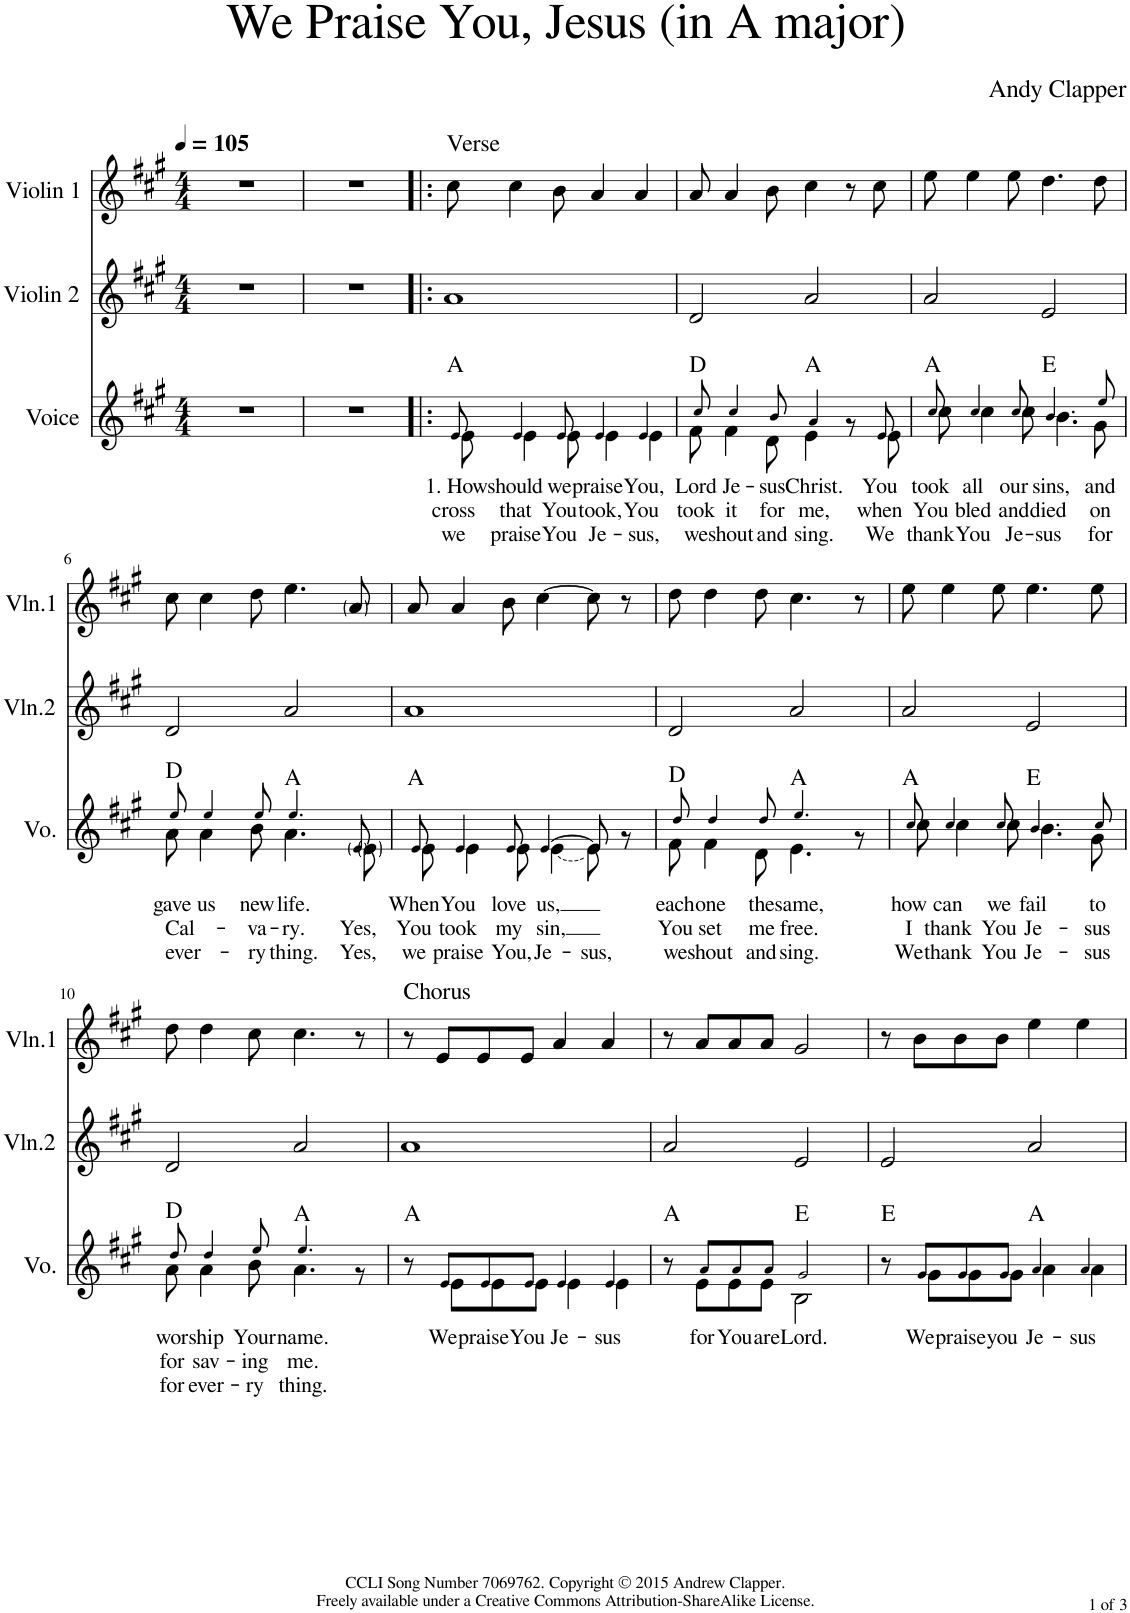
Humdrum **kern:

**kern	**text	**text	**text	**harte	**kern	**kern
*part3	*part3	*part3	*part3	*part3	*part2	*part1
*staff3	*staff3	*staff3	*staff3	*	*staff2	*staff1
*I"Voice	*	*	*	*	*I"Violin 2	*I"Violin 1
*I'Vo.	*	*	*	*	*I'Vln.2	*I'Vln.1
*clefG2	*	*	*	*	*clefG2	*clefG2
*k[f#c#g#]	*	*	*	*	*k[f#c#g#]	*k[f#c#g#]
*M4/4	*	*	*	*	*M4/4	*M4/4
*MM105	*	*	*	*	*MM105	*MM105
=1	=1	=1	=1	=1	=1	=1
1r	.	.	.	.	1r	1r
=2	=2	=2	=2	=2	=2	=2
1r	.	.	.	.	1r	1r
=3!|:	=3!|:	=3!|:	=3!|:	=3!|:	=3!|:	=3!|:
!	!	!	!	!	!	!LO:TX:a:t=Verse
!	!LO:LY:b	!LO:LY:b	!LO:LY:b	!	!	!
*^	*	*	*	*	*	*
8e!/	8e\	1. How	cross	we	A:maj	1a	8cc#\
!	!	!LO:LY:b	!LO:LY:b	!LO:LY:b	!	!	!
4e!/	4e\	should	that	praise	.	.	4cc#\
!	!	!LO:LY:b	!LO:LY:b	!LO:LY:b	!	!	!
8e!/	8e\	we	You	You	.	.	8b\
!	!	!LO:LY:b	!LO:LY:b	!LO:LY:b	!	!	!
4e!/	4e\	praise	took,	Je-	.	.	4a/
!	!	!LO:LY:b	!LO:LY:b	!LO:LY:b	!	!	!
4e!/	4e\	You,	You	-sus,	.	.	4a/
=4	=4	=4	=4	=4	=4	=4	=4
!	!	!LO:LY:b	!LO:LY:b	!LO:LY:b	!	!	!
8cc#!/	8f#\	Lord	took	we	D:maj	2d/	8a/
!	!	!LO:LY:b	!LO:LY:b	!LO:LY:b	!	!	!
4cc#!/	4f#\	Je-	it	shout	.	.	4a/
!	!	!LO:LY:b	!LO:LY:b	!LO:LY:b	!	!	!
8b!/	8d\	-sus	for	and	.	.	8b\
!	!	!LO:LY:b	!LO:LY:b	!LO:LY:b	!	!	!
4a!/	4e\	Christ.	me,	sing.	A:maj	2a/	4cc#\
8ryy	8r	.	.	.	.	.	8r
!	!	!LO:LY:b	!LO:LY:b	!LO:LY:b	!	!	!
8e!/	8e\	You	when	We	.	.	8cc#\
=5	=5	=5	=5	=5	=5	=5	=5
!	!	!LO:LY:b	!LO:LY:b	!LO:LY:b	!	!	!
8cc#!/	8cc#\	took	You	thank	A:maj	2a/	8ee\
!	!	!LO:LY:b	!LO:LY:b	!LO:LY:b	!	!	!
4cc#!/	4cc#\	all	bled	You	.	.	4ee\
!	!	!LO:LY:b	!LO:LY:b	!LO:LY:b	!	!	!
8cc#!/	8cc#\	our	and	Je-	.	.	8ee\
!	!	!LO:LY:b	!LO:LY:b	!LO:LY:b	!	!	!
4.b!/	4.b\	sins,	died	-sus	E:maj	2e/	4.dd\
!	!	!LO:LY:b	!LO:LY:b	!LO:LY:b	!	!	!
8ee!/	8g#\	and	on	for	.	.	8dd\
!!LO:LB:g=z
=6	=6	=6	=6	=6	=6	=6	=6
!	!	!LO:LY:b	!LO:LY:b	!LO:LY:b	!	!	!
8ee!/	8a\	gave	Cal-	ever-	D:maj	2d/	8cc#\
!	!	!LO:LY:b	!	!	!	!	!
4ee!/	4a\	us	.	.	.	.	4cc#\
!	!	!LO:LY:b	!LO:LY:b	!LO:LY:b	!	!	!
8ee!/	8b\	new	-va-	-ry	.	.	8dd\
!	!	!LO:LY:b	!LO:LY:b	!LO:LY:b	!	!	!
4.ee!/	4.a\	life.	-ry.	thing.	A:maj	2a/	4.ee\
!	!	!	!LO:LY:b	!LO:LY:b	!	!	!
8e!/	8e\	.	Yes,	Yes,	.	.	8a/
=7	=7	=7	=7	=7	=7	=7	=7
!	!	!LO:LY:b	!LO:LY:b	!LO:LY:b	!	!	!
8e!/	8e\	When	You	we	A:maj	1a	8a/
!	!	!LO:LY:b	!LO:LY:b	!LO:LY:b	!	!	!
4e!/	4e\	You	took	praise	.	.	4a/
!	!	!LO:LY:b	!LO:LY:b	!LO:LY:b	!	!	!
8e!/	8e\	love	my	You,	.	.	8b\
!	!LO:T:dash	!LO:LY:b	!LO:LY:b	!LO:LY:b	!	!	!
[4e!/	[4e\	us,	sin,	Je-	.	.	[4cc#\
!	!	!	!	!LO:LY:b	!	!	!
8e/]	8e\]	.	.	-sus,	.	.	8cc#\]
8ryy	8r	.	.	.	.	.	8r
=8	=8	=8	=8	=8	=8	=8	=8
!	!	!LO:LY:b	!LO:LY:b	!LO:LY:b	!	!	!
8dd!/	8f#\	each	You	we	D:maj	2d/	8dd\
!	!	!LO:LY:b	!LO:LY:b	!LO:LY:b	!	!	!
4dd!/	4f#\	one	set	shout	.	.	4dd\
!	!	!LO:LY:b	!LO:LY:b	!LO:LY:b	!	!	!
8dd!/	8d\	the	me	and	.	.	8dd\
!	!	!LO:LY:b	!LO:LY:b	!LO:LY:b	!	!	!
4.ee!/	4.e\	same,	free.	sing.	A:maj	2a/	4.cc#\
8ryy	8r	.	.	.	.	.	8r
=9	=9	=9	=9	=9	=9	=9	=9
!	!	!LO:LY:b	!LO:LY:b	!LO:LY:b	!	!	!
8cc#!/	8cc#\	how	I	We	A:maj	2a/	8ee\
!	!	!LO:LY:b	!LO:LY:b	!LO:LY:b	!	!	!
4cc#!/	4cc#\	can	thank	thank	.	.	4ee\
!	!	!LO:LY:b	!LO:LY:b	!LO:LY:b	!	!	!
8cc#!/	8cc#\	we	You	You	.	.	8ee\
!	!	!LO:LY:b	!LO:LY:b	!LO:LY:b	!	!	!
4.b!/	4.b\	fail	Je-	Je-	E:maj	2e/	4.ee\
!	!	!LO:LY:b	!LO:LY:b	!LO:LY:b	!	!	!
8cc#!/	8g#\	to	-sus	-sus	.	.	8ee\
!!LO:LB:g=z
=10	=10	=10	=10	=10	=10	=10	=10
!	!	!LO:LY:b	!LO:LY:b	!LO:LY:b	!	!	!
8dd!/	8a\	wor-	for	for	D:maj	2d/	8dd\
!	!	!LO:LY:b	!LO:LY:b	!LO:LY:b	!	!	!
4dd!/	4a\	-ship	sav-	ever-	.	.	4dd\
!	!	!LO:LY:b	!LO:LY:b	!LO:LY:b	!	!	!
8ee!/	8b\	Your	-ing	-ry	.	.	8cc#\
!	!	!LO:LY:b	!LO:LY:b	!LO:LY:b	!	!	!
4.ee!/	4.a\	name.	me.	thing.	A:maj	2a/	4.cc#\
8ryy	8r	.	.	.	.	.	8r
=11	=11	=11	=11	=11	=11	=11	=11
!	!	!	!	!	!	!	!LO:TX:a:t=Chorus
8r	8ryy	.	.	.	A:maj	1a	8r
!	!	!LO:LY:b	!	!	!	!	!
8e!/L	8e\L	We	.	.	.	.	8e/L
!	!	!LO:LY:b	!	!	!	!	!
8e!/	8e\	praise	.	.	.	.	8e/
!	!	!LO:LY:b	!	!	!	!	!
8e!/J	8e\J	You	.	.	.	.	8e/J
!	!	!LO:LY:b	!	!	!	!	!
4e!/	4e\	Je-	.	.	.	.	4a/
!	!	!LO:LY:b	!	!	!	!	!
4e!/	4e\	-sus	.	.	.	.	4a/
=12	=12	=12	=12	=12	=12	=12	=12
8r	8ryy	.	.	.	A:maj	2a/	8r
!	!	!LO:LY:b	!	!	!	!	!
8a!/L	8e\L	for	.	.	.	.	8a/L
!	!	!LO:LY:b	!	!	!	!	!
8a!/	8e\	You	.	.	.	.	8a/
!	!	!LO:LY:b	!	!	!	!	!
8a!/J	8e\J	are	.	.	.	.	8a/J
!	!	!LO:LY:b	!	!	!	!	!
2g#!/	2B\	Lord.	.	.	E:maj	2e/	2g#/
=13	=13	=13	=13	=13	=13	=13	=13
8r	8ryy	.	.	.	E:maj	2e/	8r
!	!	!LO:LY:b	!	!	!	!	!
8g#!/L	8g#\L	We	.	.	.	.	8b\L
!	!	!LO:LY:b	!	!	!	!	!
8g#!/	8g#\	praise	.	.	.	.	8b\
!	!	!LO:LY:b	!	!	!	!	!
8g#!/J	8g#\J	you	.	.	.	.	8b\J
!	!	!LO:LY:b	!	!	!	!	!
4a!/	4a\	Je-	.	.	A:maj	2a/	4ee\
!	!	!LO:LY:b	!	!	!	!	!
4a!/	4a\	-sus	.	.	.	.	4ee\
*v	*v	*	*	*	*	*	*
=	=	=	=	=	=	=
*-	*-	*-	*-	*-	*-	*-
